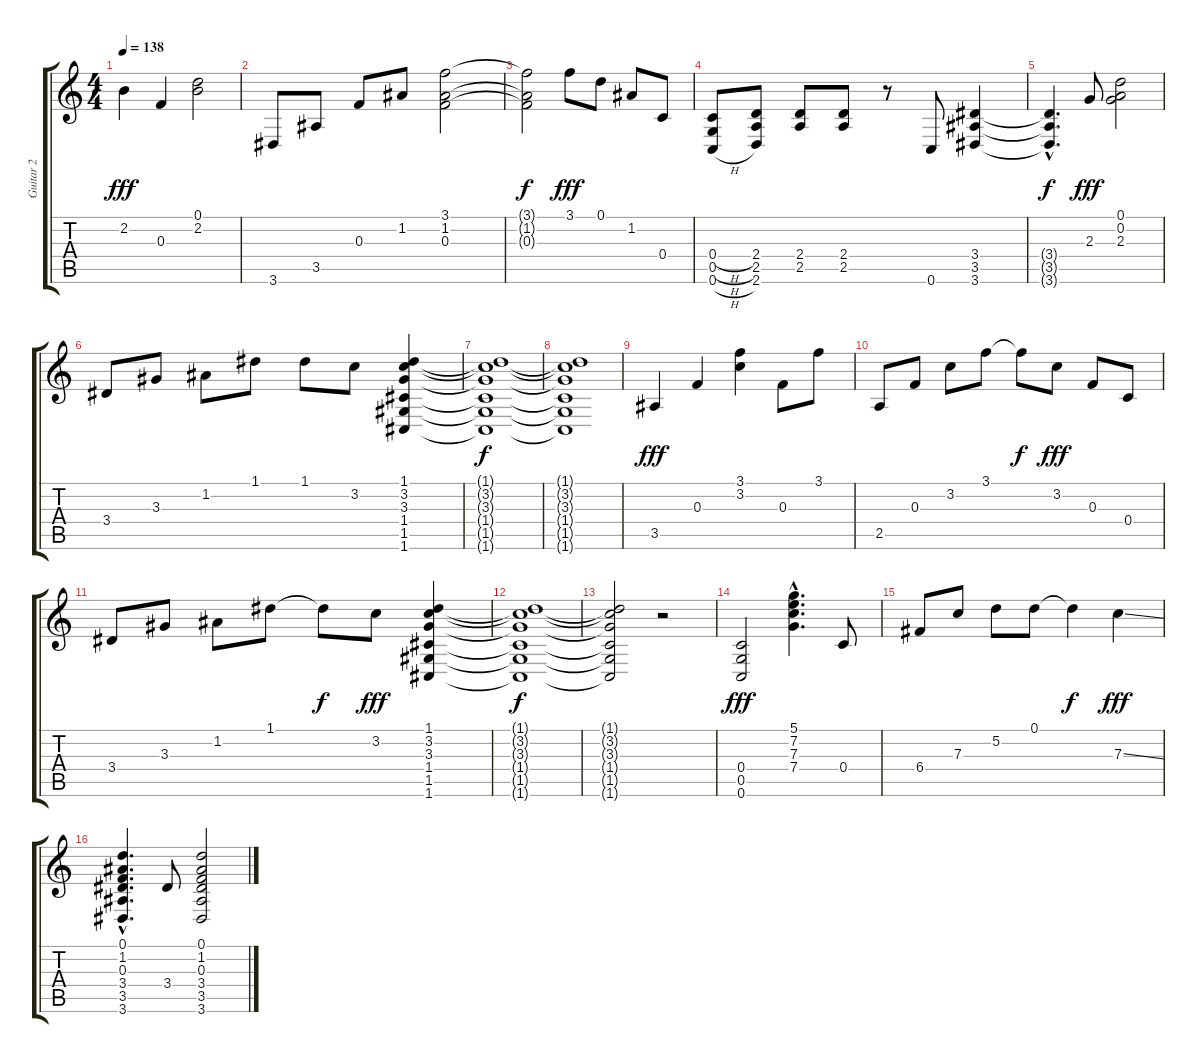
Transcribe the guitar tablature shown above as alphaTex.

\track ("Guitar 2" "Guitar 2") {instrument acousticguitarsteel}
\staff {score tabs}
\tuning (D4 A3 F3 C3 G2 C2) {hide}
\ts (4 4)
\tempo 138
\clef g2
\ks c
2.2.4{dy fff} 0.3.4 (0.1 2.2).2 |
3.6.8 3.5.8 0.3.8 1.2.8 (3.1 1.2 0.3).2 |
(3.1{t} 1.2{t} 0.3{t}).2{dy f} 3.1.8{dy fff} 0.1.8 1.2.8 0.4.8 |
(0.4{h} 0.5{h} 0.6{h}).8 (2.4 2.5 2.6).8 (2.4 2.5).8 (2.4 2.5).8 r.8 0.6.8 (3.4 3.5 3.6).4 |
(3.4{hac t} 3.5{hac t} 3.6{hac t}).4{d dy f} 2.3.8{dy fff} (0.1 0.2 2.3).2 |
3.4.8 3.3.8 1.2.8 1.1.8 1.1.8 3.2.8 (1.1 3.2 3.3 1.4 1.5 1.6).4 |
(1.1{t} 3.2{t} 3.3{t} 1.4{t} 1.5{t} 1.6{t}).1{dy f} |
(1.1{t} 3.2{t} 3.3{t} 1.4{t} 1.5{t} 1.6{t}).1 |
3.5.4{dy fff} 0.3.4 (3.1 3.2).4 0.3.8 3.1.8 |
2.5.8 0.3.8 3.2.8 3.1.8 3.1{t}.8{dy f} 3.2.8{dy fff} 0.3.8 0.4.8 |
3.4.8 3.3.8 1.2.8 1.1.8 1.1{t}.8{dy f} 3.2.8{dy fff} (1.1 3.2 3.3 1.4 1.5 1.6).4 |
(1.1{t} 3.2{t} 3.3{t} 1.4{t} 1.5{t} 1.6{t}).1{dy f} |
(1.1{t} 3.2{t} 3.3{t} 1.4{t} 1.5{t} 1.6{t}).2 r.2 |
(0.4 0.5 0.6).2{dy fff} (5.1{hac} 7.2{hac} 7.3{hac} 7.4{hac}).4{d} 0.4.8 |
6.4.8 7.3.8 5.2.8 0.1.8 0.1{t}.4{dy f} 7.3{ss}.4{dy fff} |
(0.1{hac} 1.2{hac} 0.3{hac} 3.4{hac} 3.5{hac} 3.6{hac}).4{d} 3.4.8 (0.1 1.2 0.3 3.4 3.5 3.6).2
